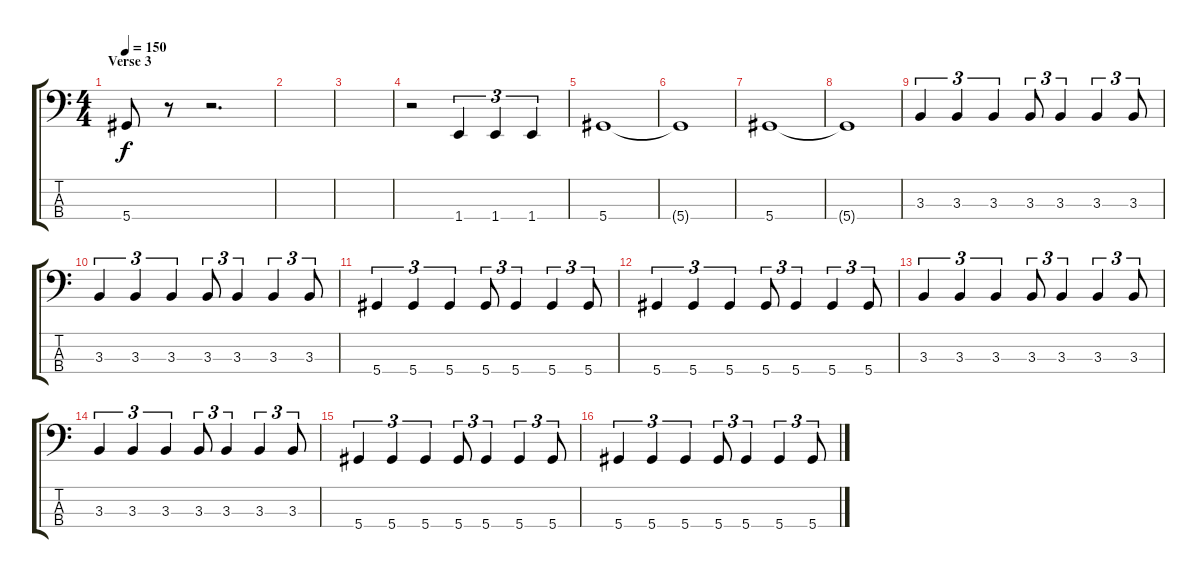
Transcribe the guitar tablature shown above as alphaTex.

\track "" {instrument electricbasspick}
\staff {score tabs}
\tuning (Gb2 Db2 Ab1 Eb1) {hide}
\ts (4 4)
\section ("" "Verse 3")
\tempo 150
\clef f4
\ks c
5.4.8{dy f} r.8 r.2{d} |
|
|
r.2 1.4.4{tu (3 2)} 1.4.4{tu (3 2)} 1.4.4{tu (3 2)} |
5.4.1 |
5.4{t}.1 |
5.4.1 |
5.4{t}.1 |
3.3.4{tu (3 2)} 3.3.4{tu (3 2)} 3.3.4{tu (3 2)} 3.3.8{tu (3 2)} 3.3.4{tu (3 2)} 3.3.4{tu (3 2)} 3.3.8{tu (3 2)} |
3.3.4{tu (3 2)} 3.3.4{tu (3 2)} 3.3.4{tu (3 2)} 3.3.8{tu (3 2)} 3.3.4{tu (3 2)} 3.3.4{tu (3 2)} 3.3.8{tu (3 2)} |
5.4.4{tu (3 2)} 5.4.4{tu (3 2)} 5.4.4{tu (3 2)} 5.4.8{tu (3 2)} 5.4.4{tu (3 2)} 5.4.4{tu (3 2)} 5.4.8{tu (3 2)} |
5.4.4{tu (3 2)} 5.4.4{tu (3 2)} 5.4.4{tu (3 2)} 5.4.8{tu (3 2)} 5.4.4{tu (3 2)} 5.4.4{tu (3 2)} 5.4.8{tu (3 2)} |
3.3.4{tu (3 2)} 3.3.4{tu (3 2)} 3.3.4{tu (3 2)} 3.3.8{tu (3 2)} 3.3.4{tu (3 2)} 3.3.4{tu (3 2)} 3.3.8{tu (3 2)} |
3.3.4{tu (3 2)} 3.3.4{tu (3 2)} 3.3.4{tu (3 2)} 3.3.8{tu (3 2)} 3.3.4{tu (3 2)} 3.3.4{tu (3 2)} 3.3.8{tu (3 2)} |
5.4.4{tu (3 2)} 5.4.4{tu (3 2)} 5.4.4{tu (3 2)} 5.4.8{tu (3 2)} 5.4.4{tu (3 2)} 5.4.4{tu (3 2)} 5.4.8{tu (3 2)} |
5.4.4{tu (3 2)} 5.4.4{tu (3 2)} 5.4.4{tu (3 2)} 5.4.8{tu (3 2)} 5.4.4{tu (3 2)} 5.4.4{tu (3 2)} 5.4.8{tu (3 2)}
